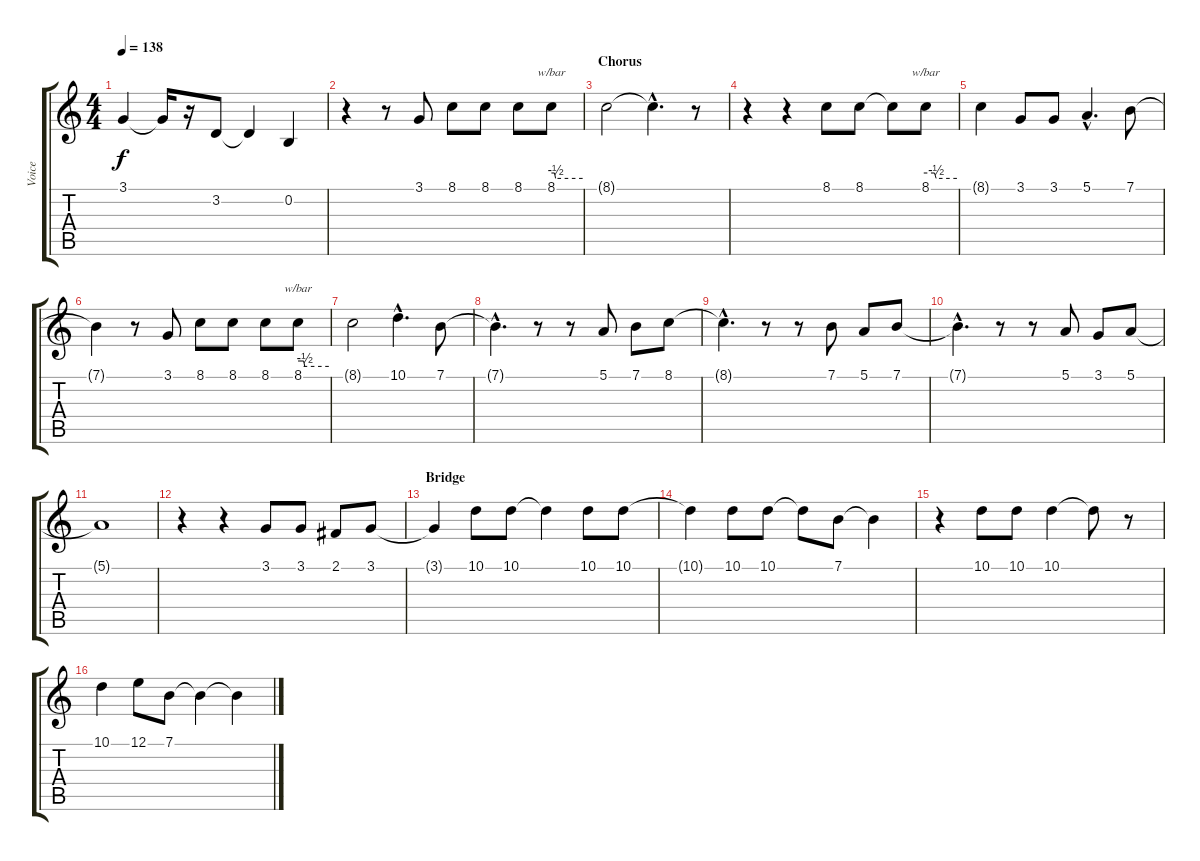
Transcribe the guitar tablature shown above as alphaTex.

\track ("Voice" "Voice") {instrument clarinet}
\staff {score tabs}
\tuning (E4 B3 G3 D3 A2 E2) {hide}
\ts (4 4)
\tempo 138
\clef g2
\ks c
3.1.4{dy f} 3.1{t}.16 r.16 3.2.8 3.2{t}.4 0.2.4 |
r.4 r.8 3.1.8 8.1.8 8.1.8 8.1.8 8.1.8{tbe (custom default 0 0 6 0 8 -2 60 -2)} |
\section ("" "Chorus")
8.1{t}.2 8.1{hac t}.4{d} r.8 |
r.4 r.4 8.1.8 8.1.8 8.1{t}.8 8.1.8{tbe (custom default 0 0 17 0 20 -2 60 -2)} |
8.1{t}.4 3.1.8 3.1.8 5.1{hac}.4{d} 7.1.8 |
7.1{t}.4 r.8 3.1.8 8.1.8 8.1.8 8.1.8 8.1.8{tbe (custom default 0 0 11 0 13 -2 60 -2)} |
8.1{t}.2 10.1{hac}.4{d} 7.1.8 |
7.1{hac t}.4{d} r.8 r.8 5.1.8 7.1.8 8.1.8 |
8.1{hac t}.4{d} r.8 r.8 7.1.8 5.1.8 7.1.8 |
7.1{hac t}.4{d} r.8 r.8 5.1.8 3.1.8 5.1.8 |
5.1{t}.1 |
r.4 r.4 3.1.8 3.1.8 2.1.8 3.1.8 |
\section ("" "Bridge")
3.1{t}.4 10.1.8 10.1.8 10.1{t}.4 10.1.8 10.1.8 |
10.1{t}.4 10.1.8 10.1.8 10.1{t}.8 7.1.8 7.1{t}.4 |
r.4 10.1.8 10.1.8 10.1.4 10.1{t}.8 r.8 |
10.1.4 12.1.8 7.1.8 7.1{t}.4 7.1{t}.4
